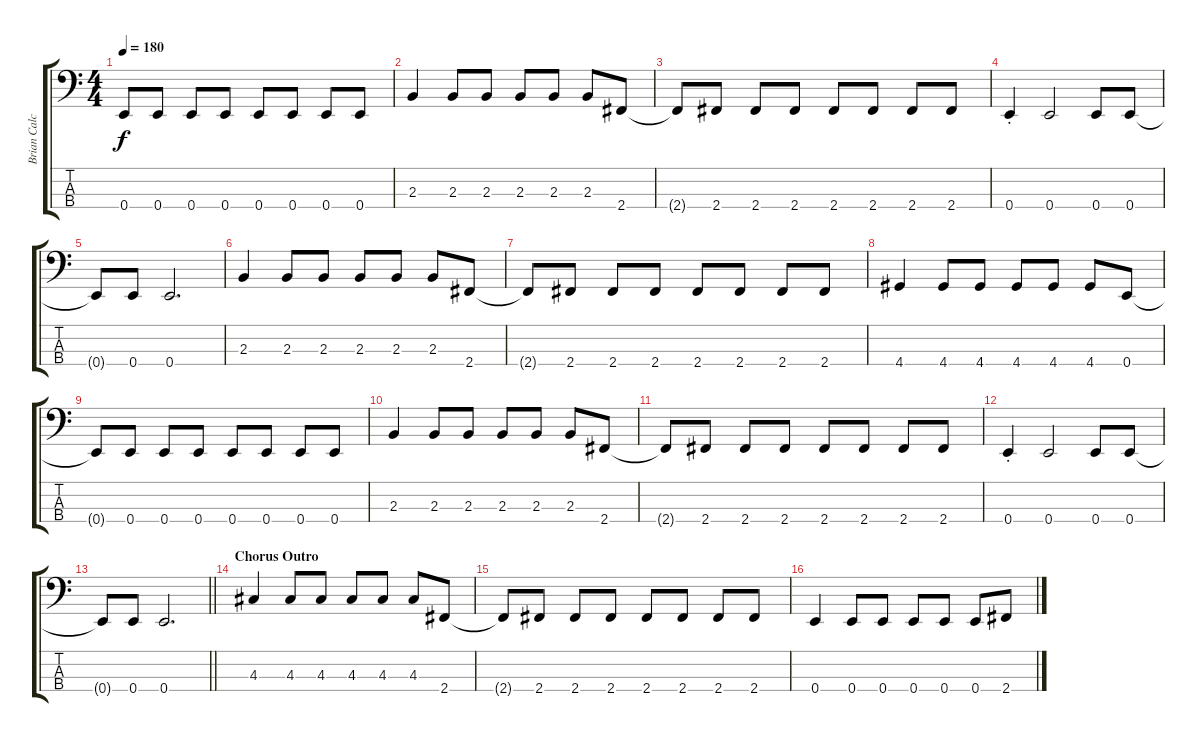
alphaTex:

\track ("Brian Calcara" "Brian Calc") {instrument electricbasspick}
\staff {score tabs}
\tuning (G2 D2 A1 E1) {hide}
\ts (4 4)
\tempo 180
\clef f4
\ks c
0.4{t}.8{dy f} 0.4.8 0.4.8 0.4.8 0.4.8 0.4.8 0.4.8 0.4.8 |
2.3.4 2.3.8 2.3.8 2.3.8 2.3.8 2.3.8 2.4.8 |
2.4{t}.8 2.4.8 2.4.8 2.4.8 2.4.8 2.4.8 2.4.8 2.4.8 |
0.4{st}.4 0.4.2 0.4.8 0.4.8 |
0.4{t}.8 0.4.8 0.4.2{d} |
2.3.4 2.3.8 2.3.8 2.3.8 2.3.8 2.3.8 2.4.8 |
2.4{t}.8 2.4.8 2.4.8 2.4.8 2.4.8 2.4.8 2.4.8 2.4.8 |
4.4.4 4.4.8 4.4.8 4.4.8 4.4.8 4.4.8 0.4.8 |
0.4{t}.8 0.4.8 0.4.8 0.4.8 0.4.8 0.4.8 0.4.8 0.4.8 |
2.3.4 2.3.8 2.3.8 2.3.8 2.3.8 2.3.8 2.4.8 |
2.4{t}.8 2.4.8 2.4.8 2.4.8 2.4.8 2.4.8 2.4.8 2.4.8 |
0.4{st}.4 0.4.2 0.4.8 0.4.8 |
\barLineRight lightlight
0.4{t}.8 0.4.8 0.4.2{d} |
\section ("" "Chorus Outro")
4.3.4 4.3.8 4.3.8 4.3.8 4.3.8 4.3.8 2.4.8 |
2.4{t}.8 2.4.8 2.4.8 2.4.8 2.4.8 2.4.8 2.4.8 2.4.8 |
0.4.4 0.4.8 0.4.8 0.4.8 0.4.8 0.4.8 2.4.8
